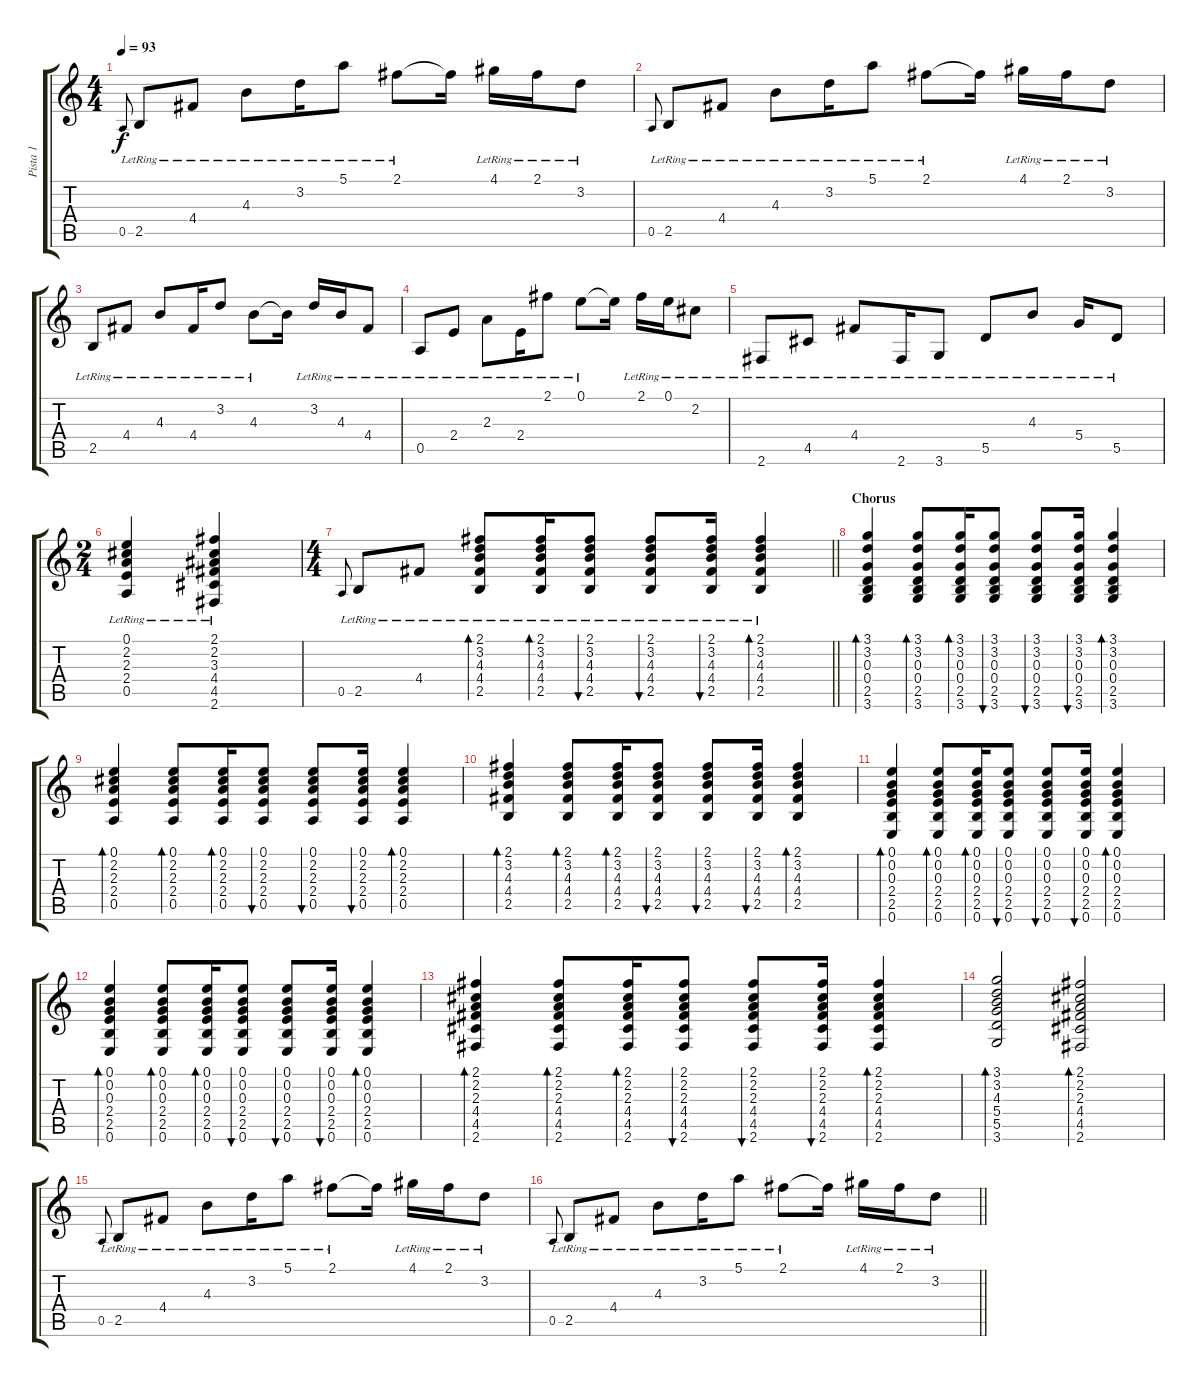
\track ("Pista 1" "Pista 1") {instrument acousticguitarsteel}
\staff {score tabs}
\tuning (E4 B3 G3 D3 A2 E2) {hide}
\ts (4 4)
\tempo 93
\clef g2
\ks c
0.5.8{gr onbeat dy f} 2.5{lr}.8 4.4{lr}.8 4.3{lr}.8 3.2{lr}.16 5.1{lr}.8 2.1{lr}.8 2.1{t}.16 4.1{lr}.16 2.1{lr}.16 3.2{lr}.8 |
0.5.8{gr onbeat} 2.5{lr}.8 4.4{lr}.8 4.3{lr}.8 3.2{lr}.16 5.1{lr}.8 2.1{lr}.8 2.1{t}.16 4.1{lr}.16 2.1{lr}.16 3.2{lr}.8 |
2.5{lr}.8 4.4{lr}.8 4.3{lr}.8 4.4{lr}.16 3.2{lr}.8 4.3{lr}.8 4.3{t}.16 3.2{lr}.16 4.3{lr}.16 4.4{lr}.8 |
0.5{lr}.8 2.4{lr}.8 2.3{lr}.8 2.4{lr}.16 2.1{lr}.8 0.1{lr}.8 0.1{t}.16 2.1{lr}.16 0.1{lr}.16 2.2{lr}.8 |
2.6{lr}.8 4.5{lr}.8 4.4{lr}.8 2.6{lr}.16 3.6{lr}.8 5.5{lr}.8 4.3{lr}.8 5.4{lr}.16 5.5{lr}.8 |
\ts (2 4)
(0.1{lr} 2.2{lr} 2.3{lr} 2.4{lr} 0.5{lr}).4 (2.1{lr} 2.2{lr} 3.3{lr} 4.4{lr} 4.5{lr} 2.6{lr}).4 |
\ts (4 4)
\barLineRight lightlight
0.5.8{gr onbeat} 2.5{lr}.8 4.4{lr}.8 (2.1 3.2 4.3{lr} 4.4 2.5).8{bd 60} (2.1 3.2 4.3{lr} 4.4 2.5).16{bd 60} (2.1 3.2 4.3{lr} 4.4 2.5).8{bu 60} (2.1 3.2 4.3{lr} 4.4 2.5).8{bu 60} (2.1 3.2 4.3{lr} 4.4 2.5).16{bu 60} (2.1 3.2 4.3{lr} 4.4 2.5).4{bd 60} |
\section ("" "Chorus")
(3.1 3.2 0.3 0.4 2.5 3.6).4{bd 60} (3.1 3.2 0.3 0.4 2.5 3.6).8{bd 60} (3.1 3.2 0.3 0.4 2.5 3.6).16{bd 60} (3.1 3.2 0.3 0.4 2.5 3.6).8{bu 60} (3.1 3.2 0.3 0.4 2.5 3.6).8{bu 60} (3.1 3.2 0.3 0.4 2.5 3.6).16{bu 60} (3.1 3.2 0.3 0.4 2.5 3.6).4{bd 60} |
(0.1 2.2 2.3 2.4 0.5).4{bd 60} (0.1 2.2 2.3 2.4 0.5).8{bd 60} (0.1 2.2 2.3 2.4 0.5).16{bd 60} (0.1 2.2 2.3 2.4 0.5).8{bu 60} (0.1 2.2 2.3 2.4 0.5).8{bu 60} (0.1 2.2 2.3 2.4 0.5).16{bu 60} (0.1 2.2 2.3 2.4 0.5).4{bd 60} |
(2.1 3.2 4.3 4.4 2.5).4{bd 60} (2.1 3.2 4.3 4.4 2.5).8{bd 60} (2.1 3.2 4.3 4.4 2.5).16{bd 60} (2.1 3.2 4.3 4.4 2.5).8{bu 60} (2.1 3.2 4.3 4.4 2.5).8{bu 60} (2.1 3.2 4.3 4.4 2.5).16{bu 60} (2.1 3.2 4.3 4.4 2.5).4{bd 60} |
(0.1 0.2 0.3 2.4 2.5 0.6).4{bd 60} (0.1 0.2 0.3 2.4 2.5 0.6).8{bd 60} (0.1 0.2 0.3 2.4 2.5 0.6).16{bd 60} (0.1 0.2 0.3 2.4 2.5 0.6).8{bu 60} (0.1 0.2 0.3 2.4 2.5 0.6).8{bu 60} (0.1 0.2 0.3 2.4 2.5 0.6).16{bu 60} (0.1 0.2 0.3 2.4 2.5 0.6).4{bd 60} |
(0.1 0.2 0.3 2.4 2.5 0.6).4{bd 60} (0.1 0.2 0.3 2.4 2.5 0.6).8{bd 60} (0.1 0.2 0.3 2.4 2.5 0.6).16{bd 60} (0.1 0.2 0.3 2.4 2.5 0.6).8{bu 60} (0.1 0.2 0.3 2.4 2.5 0.6).8{bu 60} (0.1 0.2 0.3 2.4 2.5 0.6).16{bu 60} (0.1 0.2 0.3 2.4 2.5 0.6).4{bd 60} |
(2.1 2.2 2.3 4.4 4.5 2.6).4{bd 60} (2.1 2.2 2.3 4.4 4.5 2.6).8{bd 60} (2.1 2.2 2.3 4.4 4.5 2.6).16{bd 60} (2.1 2.2 2.3 4.4 4.5 2.6).8{bu 60} (2.1 2.2 2.3 4.4 4.5 2.6).8{bu 60} (2.1 2.2 2.3 4.4 4.5 2.6).16{bu 60} (2.1 2.2 2.3 4.4 4.5 2.6).4{bd 60} |
(3.1 3.2 4.3 5.4 5.5 3.6).2{bd 60} (2.1 2.2 2.3 4.4 4.5 2.6).2{bd 60} |
0.5.8{gr onbeat} 2.5{lr}.8 4.4{lr}.8 4.3{lr}.8 3.2{lr}.16 5.1{lr}.8 2.1{lr}.8 2.1{t}.16 4.1{lr}.16 2.1{lr}.16 3.2{lr}.8 |
\barLineRight lightlight
0.5.8{gr onbeat} 2.5{lr}.8 4.4{lr}.8 4.3{lr}.8 3.2{lr}.16 5.1{lr}.8 2.1{lr}.8 2.1{t}.16 4.1{lr}.16 2.1{lr}.16 3.2{lr}.8
